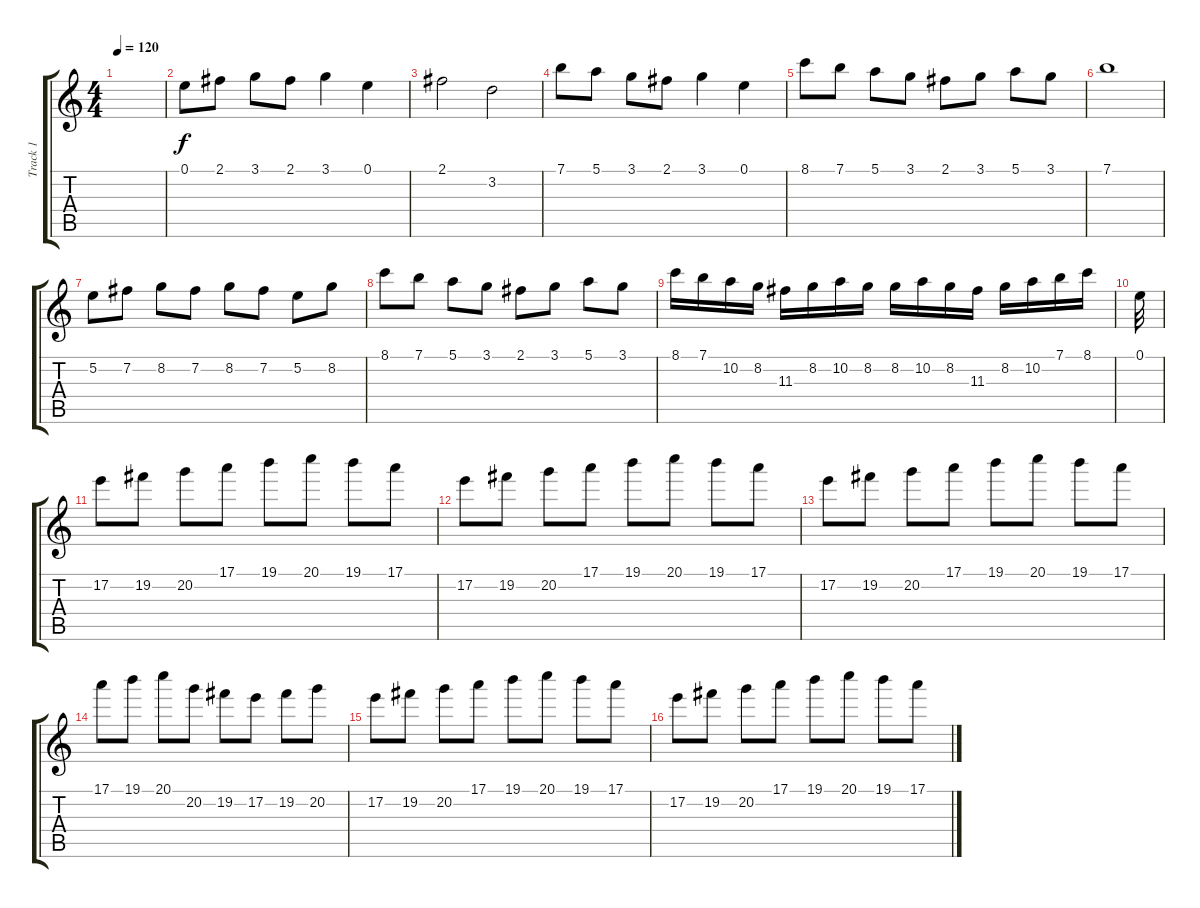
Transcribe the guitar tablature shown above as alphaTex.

\track ("Track 1" "Track 1") {instrument distortionguitar}
\staff {score tabs}
\tuning (E4 B3 G3 D3 A2 E2) {hide}
\ts (4 4)
\tempo 120
\clef g2
\ks c
|
0.1.8 2.1.8 3.1.8 2.1.8 3.1.4 0.1.4 |
2.1.2 3.2.2 |
7.1.8 5.1.8 3.1.8 2.1.8 3.1.4 0.1.4 |
8.1.8 7.1.8 5.1.8 3.1.8 2.1.8 3.1.8 5.1.8 3.1.8 |
7.1.1 |
5.2.8 7.2.8 8.2.8 7.2.8 8.2.8 7.2.8 5.2.8 8.2.8 |
8.1.8 7.1.8 5.1.8 3.1.8 2.1.8 3.1.8 5.1.8 3.1.8 |
8.1.16 7.1.16 10.2.16 8.2.16 11.3.16 8.2.16 10.2.16 8.2.16 8.2.16 10.2.16 8.2.16 11.3.16 8.2.16 10.2.16 7.1.16 8.1.16 |
0.1.32 |
17.2.8 19.2.8 20.2.8 17.1.8 19.1.8 20.1.8 19.1.8 17.1.8 |
17.2.8 19.2.8 20.2.8 17.1.8 19.1.8 20.1.8 19.1.8 17.1.8 |
17.2.8 19.2.8 20.2.8 17.1.8 19.1.8 20.1.8 19.1.8 17.1.8 |
17.1.8 19.1.8 20.1.8 20.2.8 19.2.8 17.2.8 19.2.8 20.2.8 |
17.2.8 19.2.8 20.2.8 17.1.8 19.1.8 20.1.8 19.1.8 17.1.8 |
17.2.8 19.2.8 20.2.8 17.1.8 19.1.8 20.1.8 19.1.8 17.1.8
